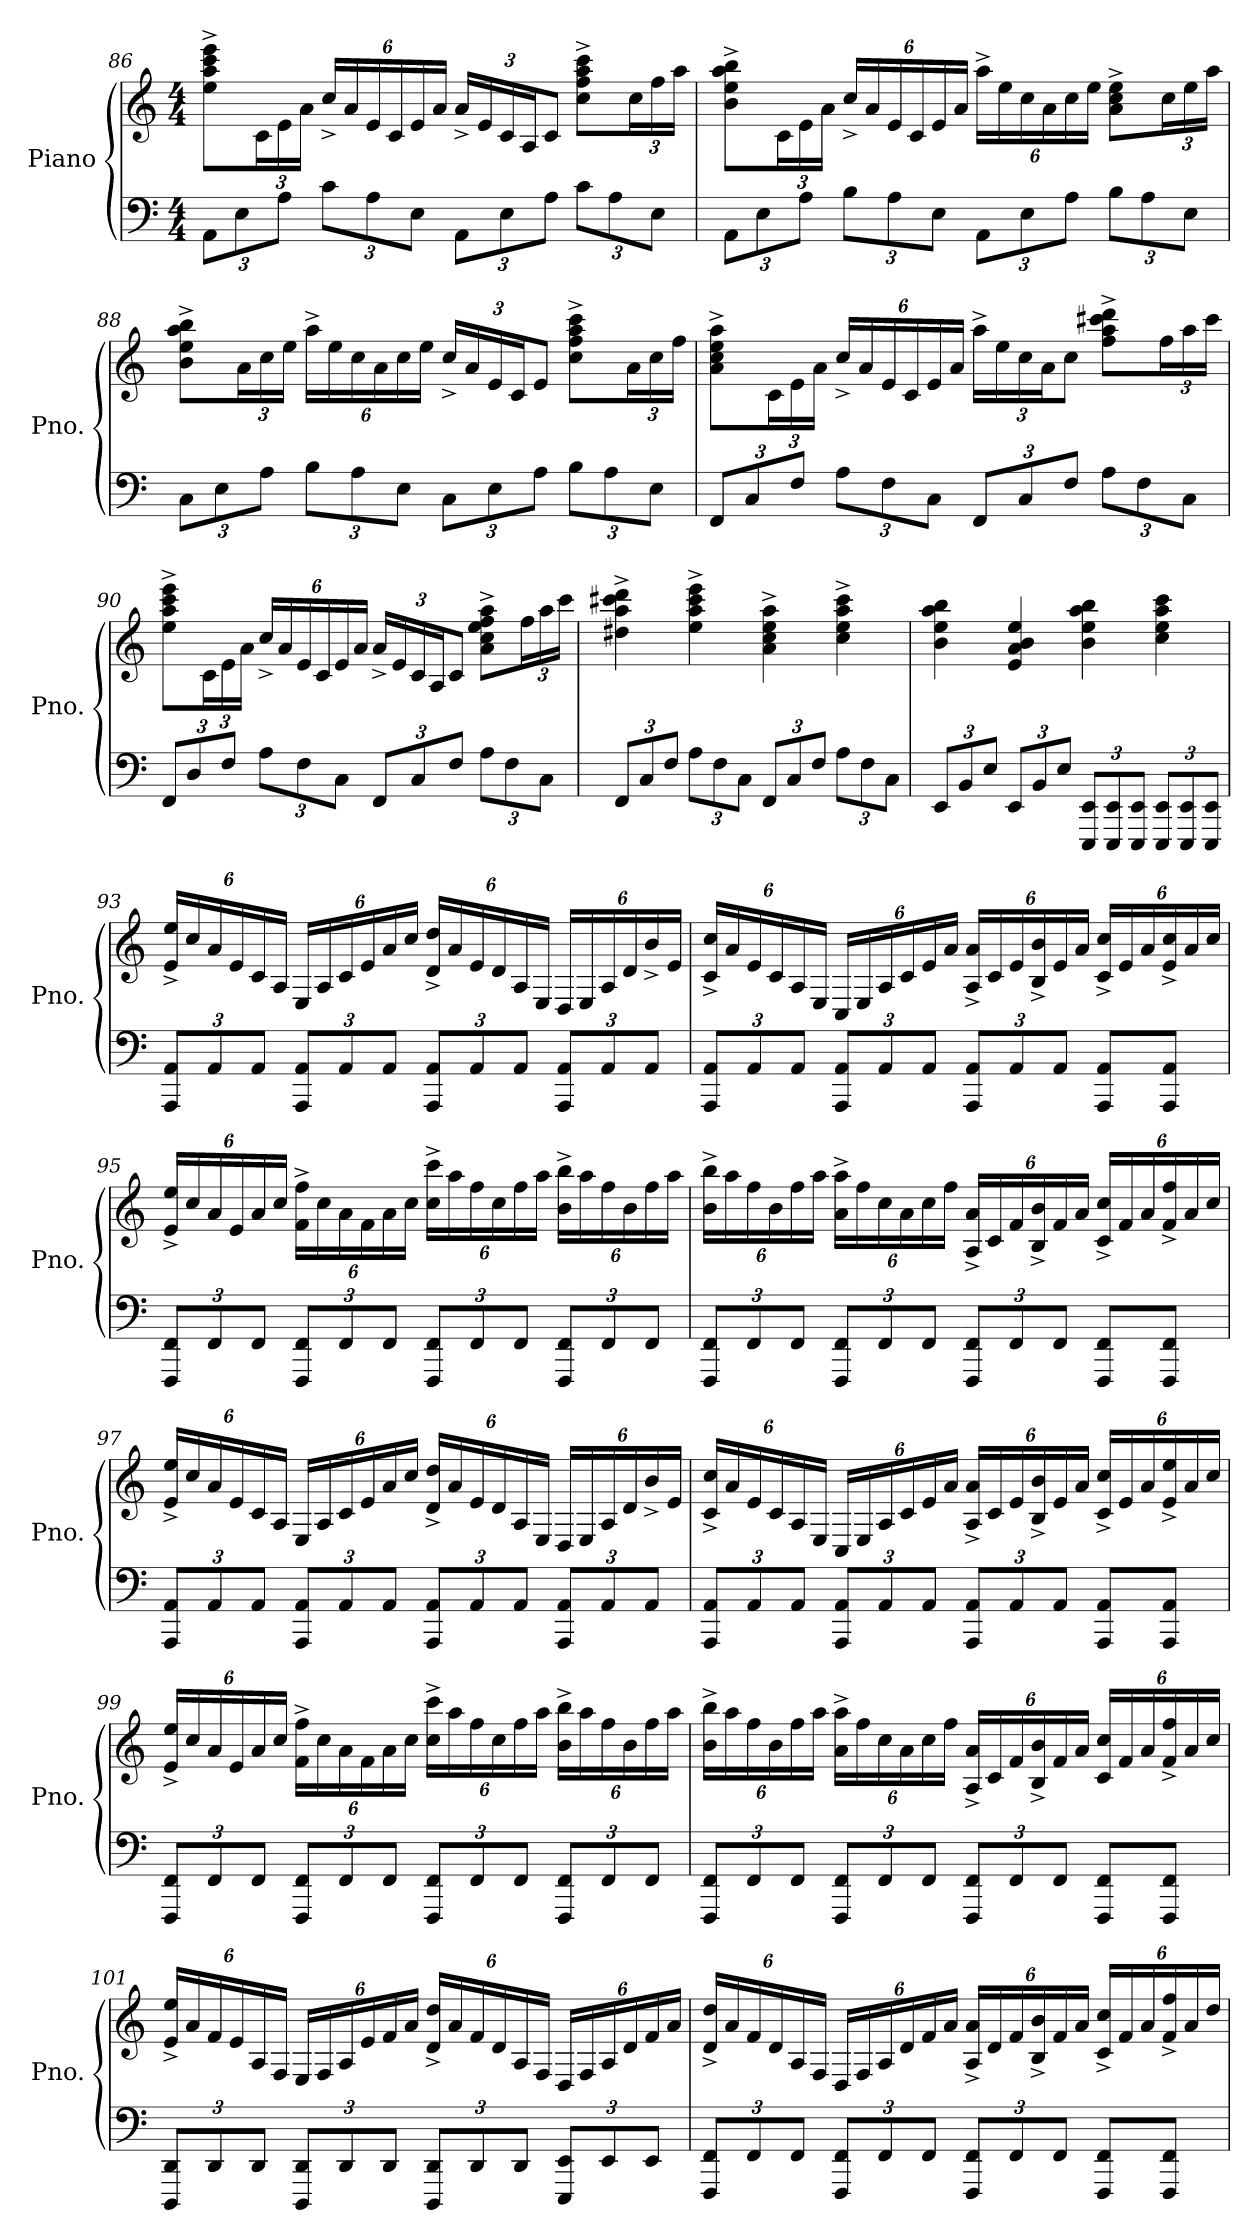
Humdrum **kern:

**kern	**kern
*part1	*part1
*staff2	*staff1
*I"Piano	*
*I'Pno.	*
!!LO:LB:g=z
*clefF4	*clefG2
*k[]	*k[]
*M4/4	*M4/4
*Xbrackettup	*
=86	=86
12AA\L	8ee\^ 8aa\^ 8ccc\^ 8eee\^L
12E\	.
*	*Xbrackettup
.	24c\L
12A\J	24e\
.	24a\JJ
12c\L	24cc^/LL
.	24a/
12A\	24e/
.	24c/
12E\J	24e/
.	24a/JJ
12AA\L	24a^/LL
.	24e/
12E\	24c/
.	24A/J
12A\J	12c/J
12c\L	8cc\^ 8ff\^ 8aa\^ 8ccc\^L
12A\	.
.	24cc\L
12E\J	24ff\
.	24aa\JJ
=87	=87
12AA\L	8b\^ 8ee\^ 8aa\^ 8bb\^L
12E\	.
.	24c\L
12A\J	24e\
.	24a\JJ
12B\L	24cc^/LL
.	24a/
12A\	24e/
.	24c/
12E\J	24e/
.	24a/JJ
12AA\L	24aa^\LL
.	24ee\
12E\	24cc\
.	24a\
12A\J	24cc\
.	24ee\JJ
12B\L	8a\^ 8cc\^ 8ee\^L
12A\	.
.	24cc\L
12E\J	24ee\
.	24aa\JJ
!!LO:PB:g=z
=88	=88
12C\L	8b\^ 8ee\^ 8aa\^ 8bb\^L
12E\	.
.	24a\L
12A\J	24cc\
.	24ee\JJ
12B\L	24aa^\LL
.	24ee\
12A\	24cc\
.	24a\
12E\J	24cc\
.	24ee\JJ
12C\L	24cc^/LL
.	24a/
12E\	24e/
.	24c/J
12A\J	12e/J
12B\L	8cc\^ 8ff\^ 8aa\^ 8ccc\^L
12A\	.
.	24a\L
12E\J	24cc\
.	24ff\JJ
=89	=89
12FF/L	8a\^ 8cc\^ 8ee\^ 8aa\^L
12C/	.
.	24c\L
12F/J	24e\
.	24a\JJ
12A\L	24cc^/LL
.	24a/
12F\	24e/
.	24c/
12C\J	24e/
.	24a/JJ
12FF/L	24aa^\LL
.	24ee\
12C/	24cc\
.	24a\J
12F/J	12cc\J
12A\L	8ff\^ 8aa\^ 8ccc#X\^ 8ddd\^L
12F\	.
.	24ff\L
12C\J	24aa\
.	24ccc#\JJ
!!LO:LB:g=z
=90	=90
12FF/L	8ee\^ 8aa\^ 8ccc\^ 8eee\^L
12D/	.
.	24c\L
12F/J	24e\
.	24a\JJ
12A\L	24cc^/LL
.	24a/
12F\	24e/
.	24c/
12C\J	24e/
.	24a/JJ
12FF/L	24a^/LL
.	24e/
12C/	24c/
.	24A/J
12F/J	12c/J
12A\L	8a\^ 8cc\^ 8ee\^ 8ff\^ 8aa\^L
12F\	.
.	24ff\L
12C\J	24aa\
.	24ccc\JJ
=91	=91
12FF/L	4dd#X\^ 4aa\^ 4ccc#X\^ 4ddd\^
12C/	.
12F/J	.
12A\L	4ee\^ 4aa\^ 4ccc#\^ 4eee\^
12F\	.
12C\J	.
12FF/L	4a\^ 4cc\^ 4ee\^ 4aa\^
12C/	.
12F/J	.
12A\L	4cc\^ 4ee\^ 4aa\^ 4ccc#\^
12F\	.
12C\J	.
!!LO:LB:g=z
=92	=92
12EE/L	4b\ 4ee\ 4aa\ 4bb\
12BB/	.
12E/J	.
12EE/L	4e/ 4a/ 4b/ 4ee/
12BB/	.
12E/J	.
12EEE/ 12EE/L	4b\ 4ee\ 4aa\ 4bb\
12EEE/ 12EE/	.
12EEE/ 12EE/J	.
12EEE/ 12EE/L	4cc\ 4ee\ 4aa\ 4ccc\
12EEE/ 12EE/	.
12EEE/ 12EE/J	.
=93	=93
12AAA/ 12AA/L	24e/^ 24ee/^LL
.	24cc/
12AA/	24a/
.	24e/
12AA/J	24c/
.	24A/JJ
12AAA/ 12AA/L	24E/LL
.	24A/
12AA/	24c/
.	24e/
12AA/J	24a/
.	24cc/JJ
12AAA/ 12AA/L	24d/^ 24dd/^LL
.	24a/
12AA/	24e/
.	24d/
12AA/J	24A/
.	24E/JJ
12AAA/ 12AA/L	24D/LL
.	24E/
12AA/	24A/
.	24d/
12AA/J	24b^/
.	24e/JJ
!!LO:LB:g=z
=94	=94
12AAA/ 12AA/L	24c/^ 24cc/^LL
.	24a/
12AA/	24e/
.	24c/
12AA/J	24A/
.	24E/JJ
12AAA/ 12AA/L	24C/LL
.	24E/
12AA/	24A/
.	24c/
12AA/J	24e/
.	24a/JJ
12AAA/ 12AA/L	24A/^ 24a/^LL
.	24c/
12AA/	24e/
.	24B/^ 24b/^
12AA/J	24e/
.	24a/JJ
8AAA/ 8AA/L	24c/^ 24cc/^LL
.	24e/
.	24a/
8AAA/ 8AA/J	24e/^ 24cc/^
.	24a/
.	24cc/JJ
!!LO:LB:g=z
=95	=95
12FFF/ 12FF/L	24e/^ 24ee/^LL
.	24cc/
12FF/	24a/
.	24e/
12FF/J	24a/
.	24cc/JJ
12FFF/ 12FF/L	24f\^ 24ff\^LL
.	24cc\
12FF/	24a\
.	24f\
12FF/J	24a\
.	24cc\JJ
12FFF/ 12FF/L	24cc\^ 24ccc\^LL
.	24aa\
12FF/	24ff\
.	24cc\
12FF/J	24ff\
.	24aa\JJ
12FFF/ 12FF/L	24b\^ 24bb\^LL
.	24aa\
12FF/	24ff\
.	24b\
12FF/J	24ff\
.	24aa\JJ
!!LO:LB:g=z
=96	=96
12FFF/ 12FF/L	24b\^ 24bb\^LL
.	24aa\
12FF/	24ff\
.	24b\
12FF/J	24ff\
.	24aa\JJ
12FFF/ 12FF/L	24a\^ 24aa\^LL
.	24ff\
12FF/	24cc\
.	24a\
12FF/J	24cc\
.	24ff\JJ
12FFF/ 12FF/L	24A/^ 24a/^LL
.	24c/
12FF/	24f/
.	24B/^ 24b/^
12FF/J	24f/
.	24a/JJ
8FFF/ 8FF/L	24c/^ 24cc/^LL
.	24f/
.	24a/
8FFF/ 8FF/J	24f/^ 24ff/^
.	24a/
.	24cc/JJ
!!LO:PB:g=z
=97	=97
12AAA/ 12AA/L	24e/^ 24ee/^LL
.	24cc/
12AA/	24a/
.	24e/
12AA/J	24c/
.	24A/JJ
12AAA/ 12AA/L	24E/LL
.	24A/
12AA/	24c/
.	24e/
12AA/J	24a/
.	24cc/JJ
12AAA/ 12AA/L	24d/^ 24dd/^LL
.	24a/
12AA/	24e/
.	24d/
12AA/J	24A/
.	24E/JJ
12AAA/ 12AA/L	24D/LL
.	24E/
12AA/	24A/
.	24d/
12AA/J	24b^/
.	24e/JJ
!!LO:LB:g=z
=98	=98
12AAA/ 12AA/L	24c/^ 24cc/^LL
.	24a/
12AA/	24e/
.	24c/
12AA/J	24A/
.	24E/JJ
12AAA/ 12AA/L	24C/LL
.	24E/
12AA/	24A/
.	24c/
12AA/J	24e/
.	24a/JJ
12AAA/ 12AA/L	24A/^ 24a/^LL
.	24c/
12AA/	24e/
.	24B/^ 24b/^
12AA/J	24e/
.	24a/JJ
8AAA/ 8AA/L	24c/^ 24cc/^LL
.	24e/
.	24a/
8AAA/ 8AA/J	24e/^ 24ee/^
.	24a/
.	24cc/JJ
!!LO:LB:g=z
=99	=99
12FFF/ 12FF/L	24e/^ 24ee/^LL
.	24cc/
12FF/	24a/
.	24e/
12FF/J	24a/
.	24cc/JJ
12FFF/ 12FF/L	24f\^ 24ff\^LL
.	24cc\
12FF/	24a\
.	24f\
12FF/J	24a\
.	24cc\JJ
12FFF/ 12FF/L	24cc\^ 24ccc\^LL
.	24aa\
12FF/	24ff\
.	24cc\
12FF/J	24ff\
.	24aa\JJ
12FFF/ 12FF/L	24b\^ 24bb\^LL
.	24aa\
12FF/	24ff\
.	24b\
12FF/J	24ff\
.	24aa\JJ
!!LO:LB:g=z
=100	=100
12FFF/ 12FF/L	24b\^ 24bb\^LL
.	24aa\
12FF/	24ff\
.	24b\
12FF/J	24ff\
.	24aa\JJ
12FFF/ 12FF/L	24a\^ 24aa\^LL
.	24ff\
12FF/	24cc\
.	24a\
12FF/J	24cc\
.	24ff\JJ
12FFF/ 12FF/L	24A/^ 24a/^LL
.	24c/
12FF/	24f/
.	24B/^ 24b/^
12FF/J	24f/
.	24a/JJ
8FFF/ 8FF/L	24c/ 24cc/LL
.	24f/
.	24a/
8FFF/ 8FF/J	24f/^ 24ff/^
.	24a/
.	24cc/JJ
!!LO:LB:g=z
=101	=101
12DDD/ 12DD/L	24e/^ 24ee/^LL
.	24a/
12DD/	24f/
.	24e/
12DD/J	24A/
.	24F/JJ
12DDD/ 12DD/L	24E/LL
.	24F/
12DD/	24A/
.	24e/
12DD/J	24f/
.	24a/JJ
12DDD/ 12DD/L	24d/^ 24dd/^LL
.	24a/
12DD/	24f/
.	24d/
12DD/J	24A/
.	24F/JJ
12EEE/ 12EE/L	24D/LL
.	24F/
12EE/	24A/
.	24d/
12EE/J	24f/
.	24a/JJ
!!LO:LB:g=z
=102	=102
12FFF/ 12FF/L	24d/^ 24dd/^LL
.	24a/
12FF/	24f/
.	24d/
12FF/J	24A/
.	24F/JJ
12FFF/ 12FF/L	24D/LL
.	24F/
12FF/	24A/
.	24d/
12FF/J	24f/
.	24a/JJ
12FFF/ 12FF/L	24A/^ 24a/^LL
.	24d/
12FF/	24f/
.	24B/^ 24b/^
12FF/J	24f/
.	24a/JJ
8FFF/ 8FF/L	24c/^ 24cc/^LL
.	24f/
.	24a/
8FFF/ 8FF/J	24f/^ 24ff/^
.	24a/
.	24dd/JJ
=	=
*-	*-
